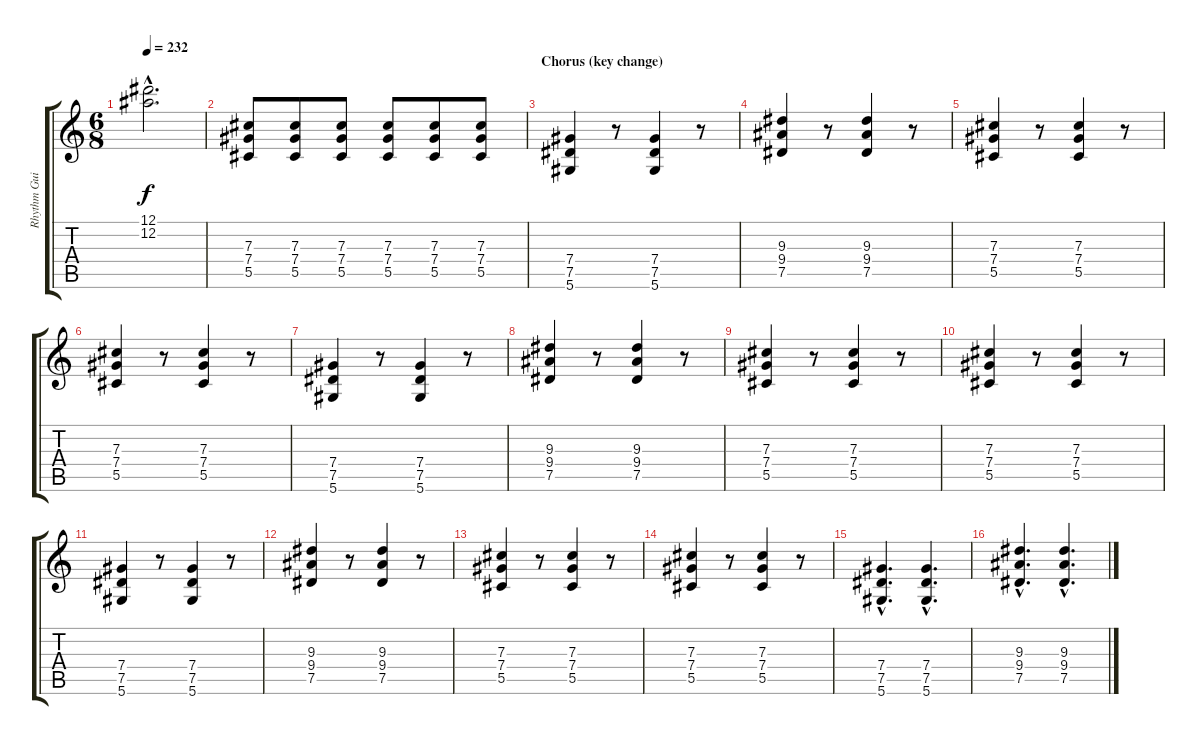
\track ("Rhythm Guitar" "Rhythm Gui") {instrument overdrivenguitar}
\staff {score tabs}
\tuning (Eb4 Bb3 Gb3 Db3 Ab2 Eb2) {hide}
\ts (6 8)
\tempo 232
\clef g2
\ks c
(12.1{hac t} 12.2{hac t}).2{d dy f} |
(7.3 7.4 5.5).8 (7.3 7.4 5.5).8 (7.3 7.4 5.5).8 (7.3 7.4 5.5).8 (7.3 7.4 5.5).8 (7.3 7.4 5.5).8 |
\section ("" "Chorus (key change)")
(7.4 7.5 5.6).4{volume 12 instrument overdrivenguitar} r.8 (7.4 7.5 5.6).4 r.8 |
(9.3 9.4 7.5).4 r.8 (9.3 9.4 7.5).4 r.8 |
(7.3 7.4 5.5).4 r.8 (7.3 7.4 5.5).4 r.8 |
(7.3 7.4 5.5).4 r.8 (7.3 7.4 5.5).4 r.8 |
(7.4 7.5 5.6).4 r.8 (7.4 7.5 5.6).4 r.8 |
(9.3 9.4 7.5).4 r.8 (9.3 9.4 7.5).4 r.8 |
(7.3 7.4 5.5).4 r.8 (7.3 7.4 5.5).4 r.8 |
(7.3 7.4 5.5).4 r.8 (7.3 7.4 5.5).4 r.8 |
(7.4 7.5 5.6).4{volume 12 instrument overdrivenguitar} r.8 (7.4 7.5 5.6).4 r.8 |
(9.3 9.4 7.5).4 r.8 (9.3 9.4 7.5).4 r.8 |
(7.3 7.4 5.5).4 r.8 (7.3 7.4 5.5).4 r.8 |
(7.3 7.4 5.5).4 r.8 (7.3 7.4 5.5).4 r.8 |
(7.4{hac} 7.5{hac} 5.6{hac}).4{d} (7.4{hac} 7.5{hac} 5.6{hac}).4{d} |
(9.3{hac} 9.4{hac} 7.5{hac}).4{d} (9.3{hac} 9.4{hac} 7.5{hac}).4{d}
